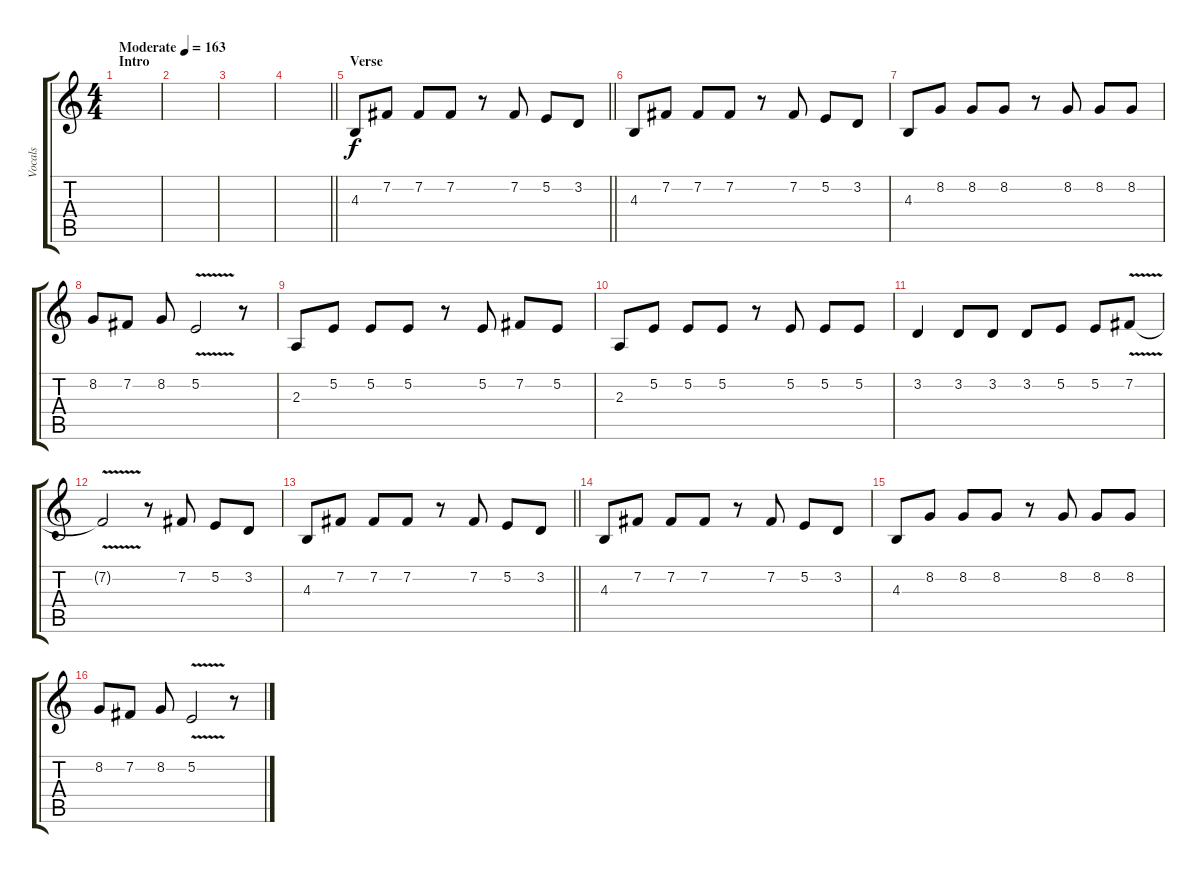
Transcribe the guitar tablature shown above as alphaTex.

\track ("Vocals" "Vocals") {instrument altosax}
\staff {score tabs}
\tuning (E4 B3 G3 D3 A2 E2) {hide}
\ts (4 4)
\section ("" "Intro")
\tempo (163 "Moderate")
\clef g2
\ks c
|
|
|
\barLineRight lightlight
|
\section ("" "Verse")
\barLineRight lightlight
4.3.8 7.2.8 7.2.8 7.2.8 r.8 7.2.8 5.2.8 3.2.8 |
4.3.8 7.2.8 7.2.8 7.2.8 r.8 7.2.8 5.2.8 3.2.8 |
4.3.8 8.2.8 8.2.8 8.2.8 r.8 8.2.8 8.2.8 8.2.8 |
8.2.8 7.2.8 8.2.8 5.2{v}.2 r.8 |
2.3.8 5.2.8 5.2.8 5.2.8 r.8 5.2.8 7.2.8 5.2.8 |
2.3.8 5.2.8 5.2.8 5.2.8 r.8 5.2.8 5.2.8 5.2.8 |
3.2.4 3.2.8 3.2.8 3.2.8 5.2.8 5.2.8 7.2{v}.8 |
7.2{t}.2 r.8 7.2.8 5.2.8 3.2.8 |
\barLineRight lightlight
4.3.8 7.2.8 7.2.8 7.2.8 r.8 7.2.8 5.2.8 3.2.8 |
4.3.8 7.2.8 7.2.8 7.2.8 r.8 7.2.8 5.2.8 3.2.8 |
4.3.8 8.2.8 8.2.8 8.2.8 r.8 8.2.8 8.2.8 8.2.8 |
8.2.8 7.2.8 8.2.8 5.2{v}.2 r.8
